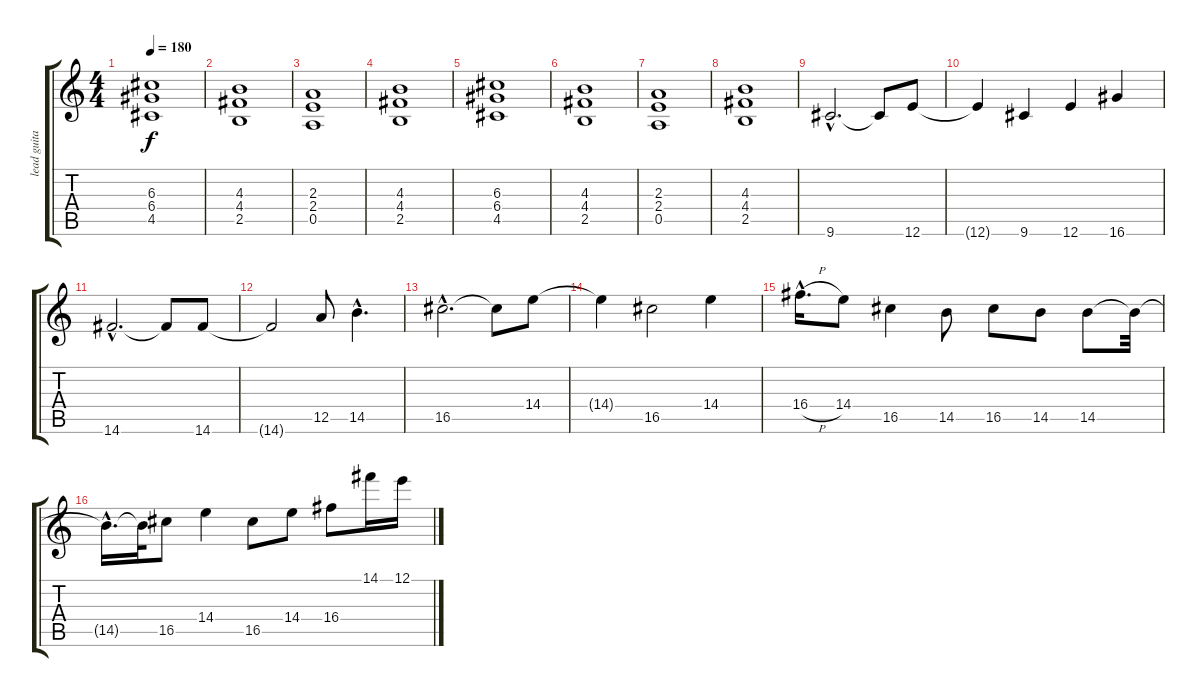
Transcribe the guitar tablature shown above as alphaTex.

\track ("lead guitar" "lead guita") {instrument distortionguitar}
\staff {score tabs}
\tuning (E4 B3 G3 D3 A2 E2) {hide}
\ts (4 4)
\tempo 180
\clef g2
\ks c
(6.3 6.4 4.5).1{dy f} |
(4.3 4.4 2.5).1 |
(2.3 2.4 0.5).1 |
(4.3 4.4 2.5).1 |
(6.3 6.4 4.5).1 |
(4.3 4.4 2.5).1 |
(2.3 2.4 0.5).1 |
(4.3 4.4 2.5).1 |
9.6{hac}.2{d} 9.6{t}.8 12.6.8 |
12.6{t}.4 9.6.4 12.6.4 16.6.4 |
14.6{hac}.2{d} 14.6{t}.8 14.6.8 |
14.6{t}.2 12.5.8 14.5{hac}.4{d} |
16.5{hac}.2{d} 16.5{t}.8 14.4.8 |
14.4{t}.4 16.5.2 14.4.4 |
16.4{h hac}.16{d} 14.4.8 16.5.4 14.5.8 16.5.8 14.5.8 14.5.8 14.5{t}.32 |
14.5{hac t}.16{d} 14.5{t}.32 16.5.8 14.4.4 16.5.8 14.4.8 16.4.8 14.1.16 12.1.16
